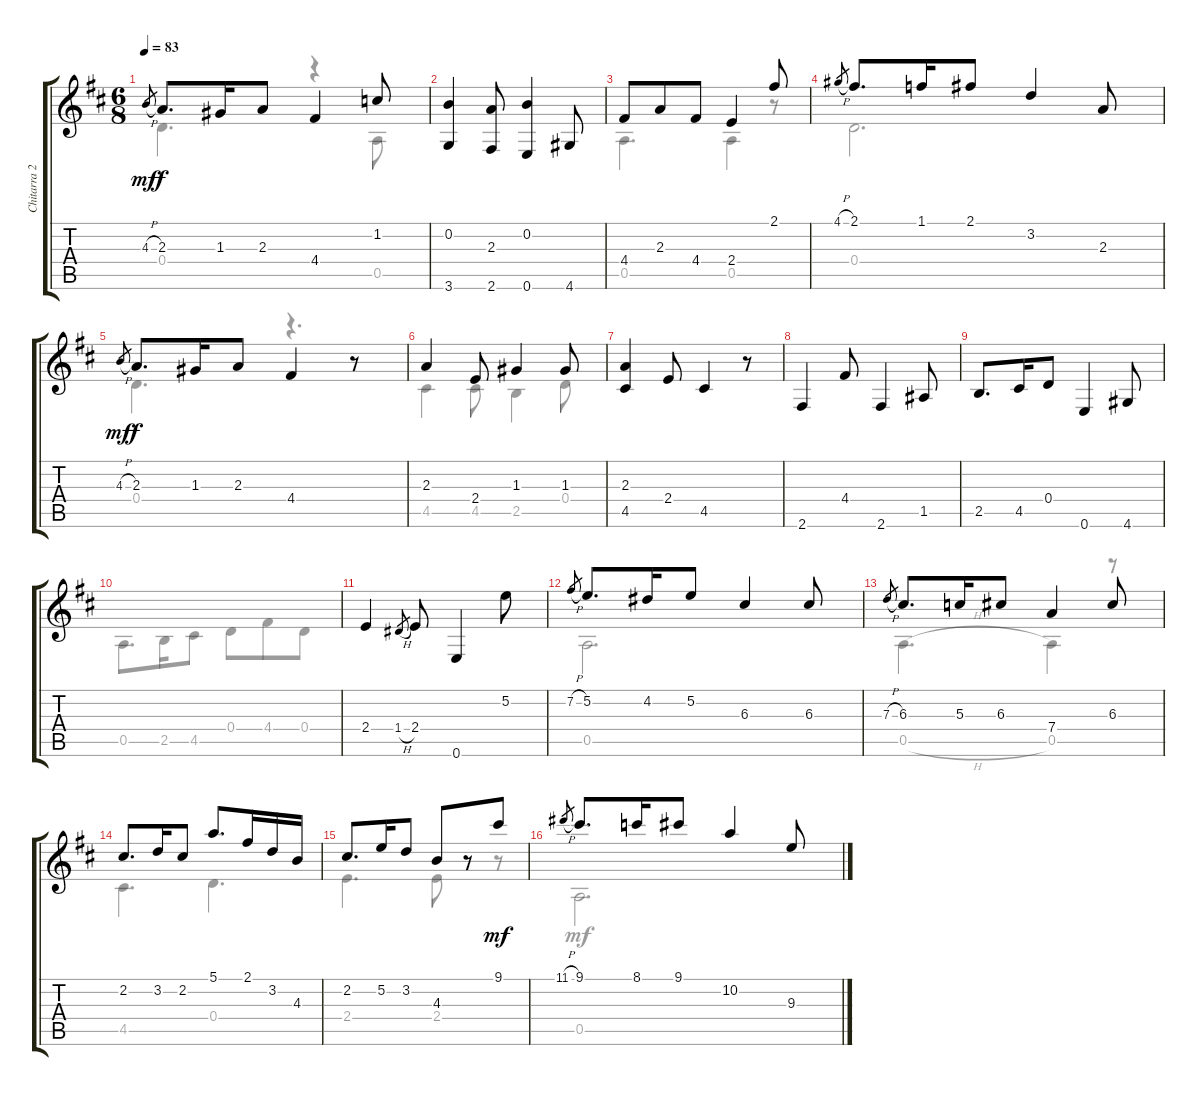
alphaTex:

\track ("Chitarra 2" "Chitarra 2") {instrument acousticguitarnylon}
\staff {score tabs}
\tuning (E4 B3 G3 D3 A2 E2) {hide}
\voice
\ts (6 8)
\tempo 83
\clef g2
\ks d
4.3{h}.8{gr dy mf} 2.3.8{d dy f} 1.3.16 2.3.8 4.4.4 1.2.8 |
(0.2 3.6).4 (2.3 2.6).8 (0.2 0.6).4 4.6.8 |
4.4.8 2.3.8 4.4.8 2.4.4 2.1.8 |
4.1{h}.8{gr} 2.1.8{d} 1.1.16 2.1.8 3.2.4 2.3.8 |
4.3{h}.8{gr dy mf} 2.3.8{d dy f} 1.3.16 2.3.8 4.4.4 r.8 |
2.3.4 2.4.8 1.3.4 1.3.8 |
(2.3 4.5).4 2.4.8 4.5.4 r.8 |
2.6.4 4.4.8 2.6.4 1.5.8 |
2.5.8{d} 4.5.16 0.4.8 0.6.4 4.6.8 |
|
2.4.4 1.4{h}.8{gr} 2.4.8 0.6.4 5.2.8 |
7.2{h}.8{gr} 5.2.8{d} 4.2.16 5.2.8 6.3.4 6.3.8 |
7.3{h}.8{gr} 6.3.8{d} 5.3.16 6.3.8 7.4.4 6.3.8 |
2.2.8{d} 3.2.16 2.2.8 5.1.8{d} 2.1.16 3.2.16 4.3.16 |
2.2.8{d} 5.2.16 3.2.8 4.3.8 r.8 9.1.8{dy mf} |
11.1{h}.8{gr} 9.1.8{d} 8.1.16 9.1.8 10.2.4 9.3.8
\voice
\clef g2
\ottava regular
\simile none
\ks d
0.4.4{d dy f} r.4 0.5.8 |
|
0.5.4{d} 0.5.4 r.8 |
0.4.2{d} |
0.4.4{d} r.4{d} |
4.5.4 4.5.8 2.5.4 0.4.8 |
|
|
|
0.5.8{d} 2.5.16 4.5.8 0.4.8 4.4.8 0.4.8 |
|
0.5.2{d} |
0.5{h}.4{d} 0.5.4 r.8 |
4.5.4{d} 0.4.4{d} |
2.4.4{d} 2.4.8 r.8 r.8 |
0.5.2{d dy mf}
